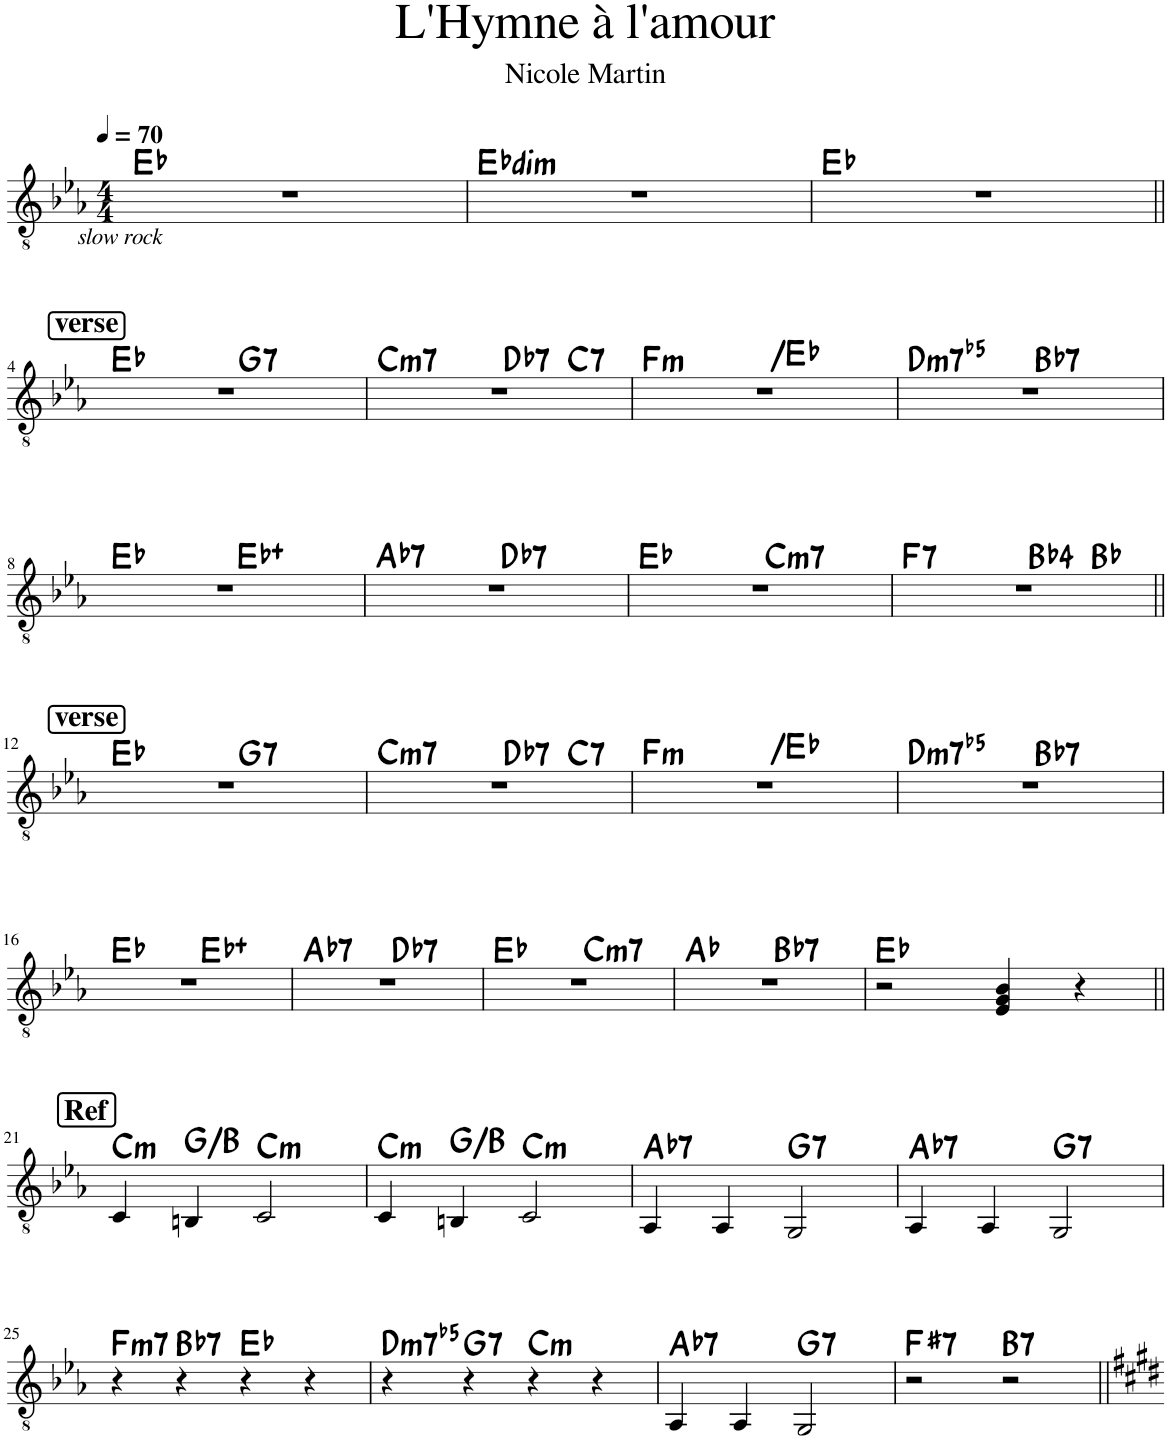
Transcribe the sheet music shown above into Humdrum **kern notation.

**kern	**harte
*part1	*part1
*staff1	*
*I"Classical Guitar	*
*I'Guit.	*
*clefGv2	*
*k[b-e-a-]	*
*M4/4	*
*MM70	*
=1	=1
!LO:TX:b:i:t=slow rock	!
1r	Eb:maj
=2	=2
!	!LO:H:kt=dim
1r	Eb:dim
=3	=3
1r	Eb:maj
!!LO:LB:g=z
!!LO:REH:place=s1:a:B:rj:fs=14:t=verse
=4||	=4||
*^	*
1r	2ryy	Eb:maj
!	!	!LO:H:kt=7
.	2ryy	G:7
=5	=5	=5
!	!	!LO:H:kt=m7
*	*^	*
1r	2ryy	2.ryy	C:min7
!	!	!	!LO:H:kt=7
.	2ryy	.	Db:7
!	!	!	!LO:H:kt=7
.	.	4ryy	C:7
=6	=6	=6	=6
!	!	!	!LO:H:n=1:kt=m
!	!	!	!LO:H:n=2:kt=N.C.
*v	*v	*v	*
1r	F:min N
=7	=7
!	!LO:H:kt=m7b5
*^	*
1r	2ryy	D:hdim7
!	!	!LO:H:kt=7
.	2ryy	Bb:7
!!LO:LB:g=z	!!
=8	=8	=8
1r	2ryy	Eb:maj
.	2ryy	Eb:aug
=9	=9	=9
!	!	!LO:H:kt=7
1r	2ryy	Ab:7
!	!	!LO:H:kt=7
.	2ryy	Db:7
=10	=10	=10
1r	2ryy	Eb:maj
!	!	!LO:H:kt=m7
.	2ryy	C:min7
=11	=11	=11
!	!	!LO:H:kt=7
*	*^	*
1r	2ryy	2.ryy	F:7
.	2ryy	.	Bb:maj(4)
.	.	4ryy	Bb:maj
*	*v	*v	*
!!LO:LB:g=z
!!LO:REH:place=s1:a:B:rj:fs=14:t=verse
=12||	=12||	=12||
1r	2ryy	Eb:maj
!	!	!LO:H:kt=7
.	2ryy	G:7
=13	=13	=13
!	!	!LO:H:kt=m7
*	*^	*
1r	2ryy	2.ryy	C:min7
!	!	!	!LO:H:kt=7
.	2ryy	.	Db:7
!	!	!	!LO:H:kt=7
.	.	4ryy	C:7
=14	=14	=14	=14
!	!	!	!LO:H:n=1:kt=m
!	!	!	!LO:H:n=2:kt=N.C.
*v	*v	*v	*
1r	F:min N
=15	=15
!	!LO:H:kt=m7b5
*^	*
1r	2ryy	D:hdim7
!	!	!LO:H:kt=7
.	2ryy	Bb:7
!!LO:LB:g=z	!!
=16	=16	=16
1r	2ryy	Eb:maj
.	2ryy	Eb:aug
=17	=17	=17
!	!	!LO:H:kt=7
1r	2ryy	Ab:7
!	!	!LO:H:kt=7
.	2ryy	Db:7
=18	=18	=18
1r	2ryy	Eb:maj
!	!	!LO:H:kt=m7
.	2ryy	C:min7
=19	=19	=19
1r	2ryy	Ab:maj
!	!	!LO:H:kt=7
.	2ryy	Bb:7
*v	*v	*
=20	=20
2r	Eb:maj
4E-/ 4G/ 4B-/	.
4r	.
!!LO:LB:g=z
!!LO:REH:place=s1:a:B:rj:fs=14:t=Ref
=21||	=21||
!	!LO:H:kt=m
4C/	C:min
4BBn/	G:maj/3
!	!LO:H:kt=m
2C/	C:min
=22	=22
!	!LO:H:kt=m
4C/	C:min
4BBn/	G:maj/3
!	!LO:H:kt=m
2C/	C:min
=23	=23
!	!LO:H:kt=7
4AA-/	Ab:7
4AA-/	.
!	!LO:H:kt=7
2GG/	G:7
=24	=24
!	!LO:H:kt=7
4AA-/	Ab:7
4AA-/	.
!	!LO:H:kt=7
2GG/	G:7
!!LO:LB:g=z
=25	=25
!	!LO:H:kt=m7
4r	F:min7
!	!LO:H:kt=7
4r	Bb:7
4r	Eb:maj
4r	.
=26	=26
!	!LO:H:kt=m7b5
4r	D:hdim7
!	!LO:H:kt=7
4r	G:7
!	!LO:H:kt=m
4r	C:min
4r	.
=27	=27
!	!LO:H:kt=7
4AA-/	Ab:7
4AA-/	.
!	!LO:H:kt=7
2GG/	G:7
=28	=28
!	!LO:H:kt=7
2r	F#:7
!	!LO:H:kt=7
2r	B:7
=||	=||
*-	*-
